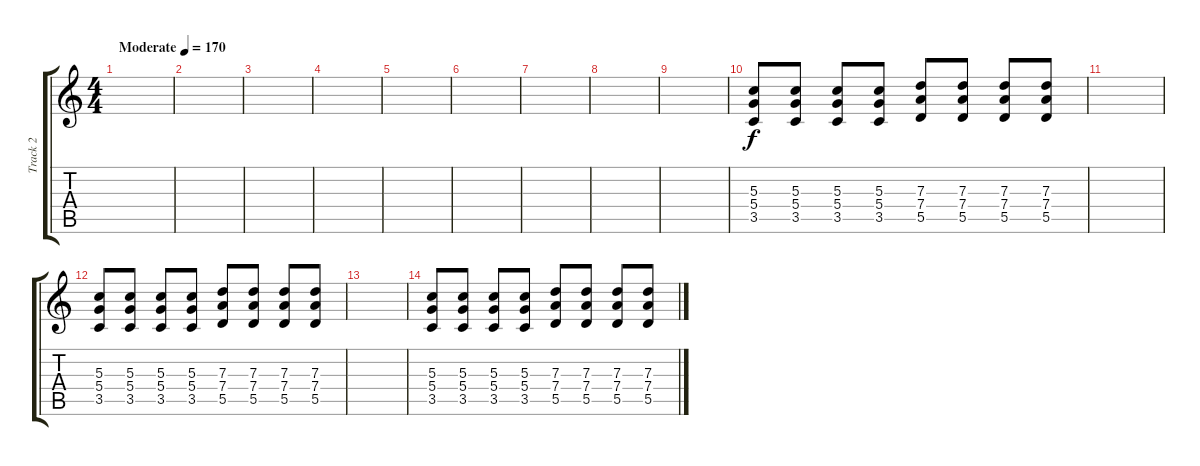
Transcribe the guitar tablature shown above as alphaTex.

\track ("Track 2" "Track 2") {instrument electricguitarclean}
\staff {score tabs}
\tuning (E4 B3 G3 D3 A2 E2) {hide}
\ts (4 4)
\tempo (170 "Moderate")
\clef g2
\ks c
|
|
|
|
|
|
|
|
|
(5.3 5.4 3.5).8 (5.3 5.4 3.5).8 (5.3 5.4 3.5).8 (5.3 5.4 3.5).8 (7.3 7.4 5.5).8 (7.3 7.4 5.5).8 (7.3 7.4 5.5).8 (7.3 7.4 5.5).8 |
|
(5.3 5.4 3.5).8 (5.3 5.4 3.5).8 (5.3 5.4 3.5).8 (5.3 5.4 3.5).8 (7.3 7.4 5.5).8 (7.3 7.4 5.5).8 (7.3 7.4 5.5).8 (7.3 7.4 5.5).8 |
|
(5.3 5.4 3.5).8 (5.3 5.4 3.5).8 (5.3 5.4 3.5).8 (5.3 5.4 3.5).8 (7.3 7.4 5.5).8 (7.3 7.4 5.5).8 (7.3 7.4 5.5).8 (7.3 7.4 5.5).8
